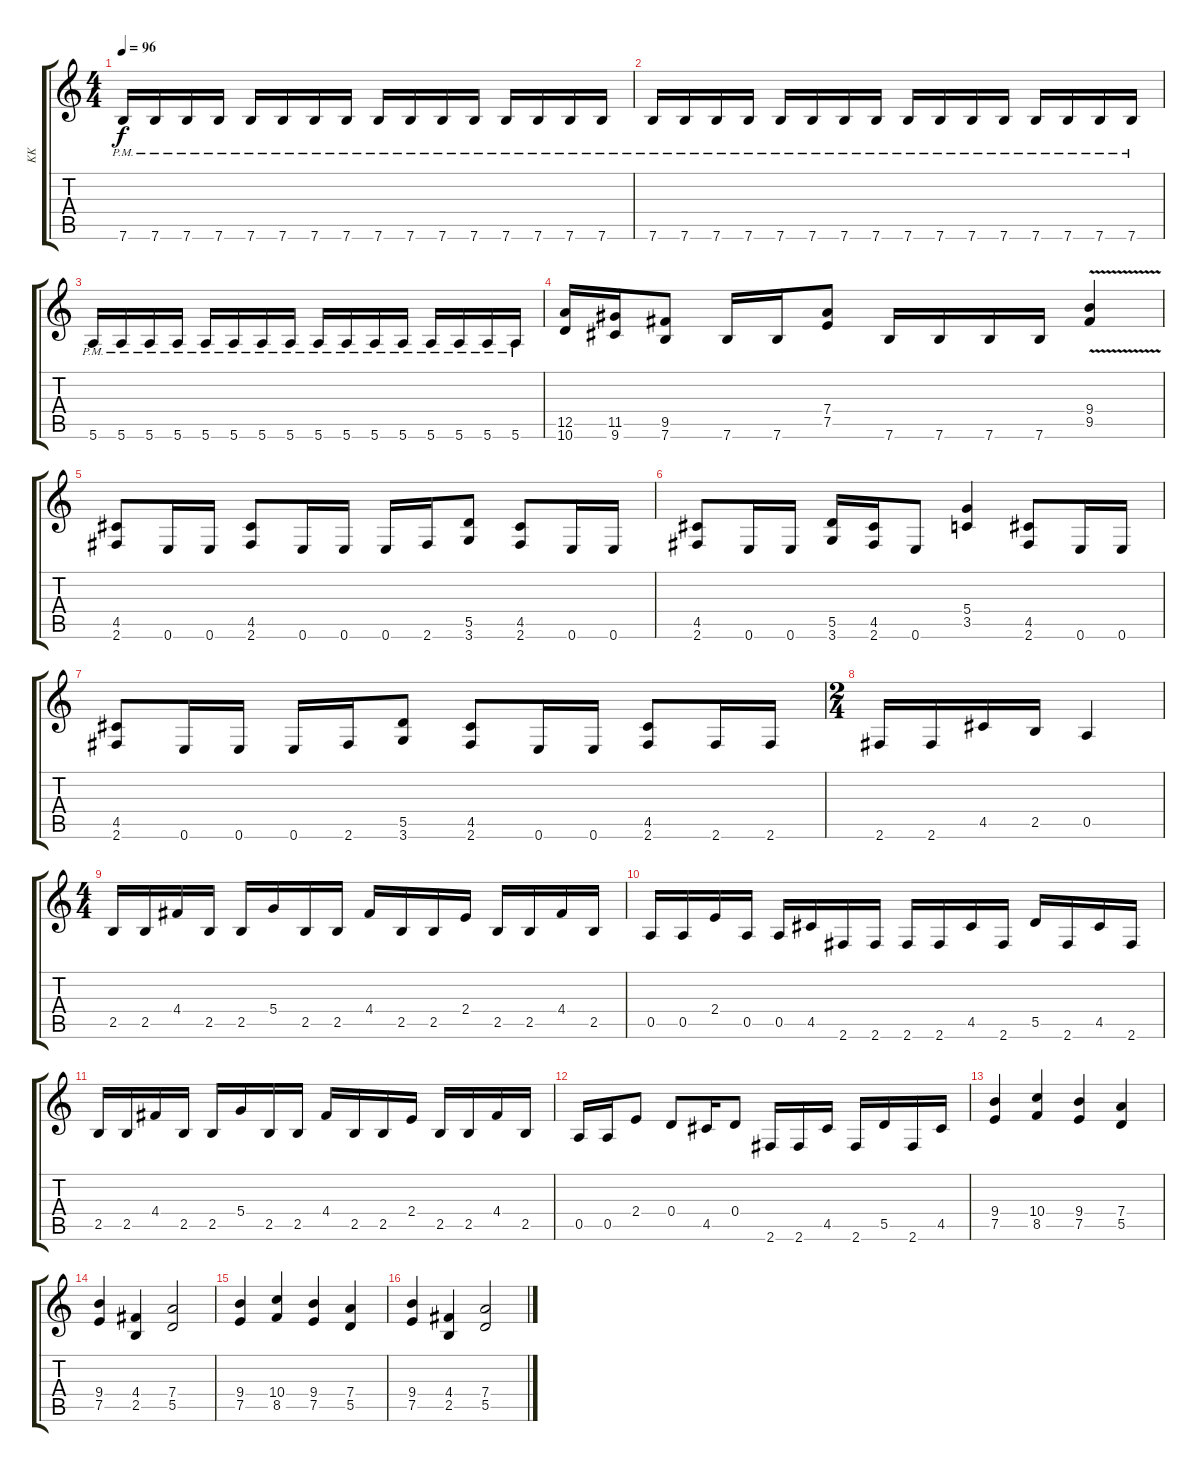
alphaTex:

\track ("KK" "KK") {instrument distortionguitar}
\staff {score tabs}
\tuning (E4 B3 G3 D3 A2 E2) {hide}
\ts (4 4)
\tempo 96
\clef g2
\ks c
7.6{pm}.16{dy f} 7.6{pm}.16 7.6{pm}.16 7.6{pm}.16 7.6{pm}.16 7.6{pm}.16 7.6{pm}.16 7.6{pm}.16 7.6{pm}.16 7.6{pm}.16 7.6{pm}.16 7.6{pm}.16 7.6{pm}.16 7.6{pm}.16 7.6{pm}.16 7.6{pm}.16 |
7.6{pm}.16 7.6{pm}.16 7.6{pm}.16 7.6{pm}.16 7.6{pm}.16 7.6{pm}.16 7.6{pm}.16 7.6{pm}.16 7.6{pm}.16 7.6{pm}.16 7.6{pm}.16 7.6{pm}.16 7.6{pm}.16 7.6{pm}.16 7.6{pm}.16 7.6{pm}.16 |
5.6{pm}.16 5.6{pm}.16 5.6{pm}.16 5.6{pm}.16 5.6{pm}.16 5.6{pm}.16 5.6{pm}.16 5.6{pm}.16 5.6{pm}.16 5.6{pm}.16 5.6{pm}.16 5.6{pm}.16 5.6{pm}.16 5.6{pm}.16 5.6{pm}.16 5.6{pm}.16 |
(12.5 10.6).16 (11.5 9.6).16 (9.5 7.6).8 7.6.16 7.6.16 (7.4 7.5).8 7.6.16 7.6.16 7.6.16 7.6.16 (9.4{v} 9.5{v}).4 |
(4.5 2.6).8 0.6.16 0.6.16 (4.5 2.6).8 0.6.16 0.6.16 0.6.16 2.6.16 (5.5 3.6).8 (4.5 2.6).8 0.6.16 0.6.16 |
(4.5 2.6).8 0.6.16 0.6.16 (5.5 3.6).16 (4.5 2.6).16 0.6.8 (5.4 3.5).4 (4.5 2.6).8 0.6.16 0.6.16 |
(4.5 2.6).8 0.6.16 0.6.16 0.6.16 2.6.16 (5.5 3.6).8 (4.5 2.6).8 0.6.16 0.6.16 (4.5 2.6).8 2.6.16 2.6.16 |
\ts (2 4)
2.6.16 2.6.16 4.5.16 2.5.16 0.5.4 |
\ts (4 4)
2.5.16 2.5.16 4.4.16 2.5.16 2.5.16 5.4.16 2.5.16 2.5.16 4.4.16 2.5.16 2.5.16 2.4.16 2.5.16 2.5.16 4.4.16 2.5.16 |
0.5.16 0.5.16 2.4.16 0.5.16 0.5.16 4.5.16 2.6.16 2.6.16 2.6.16 2.6.16 4.5.16 2.6.16 5.5.16 2.6.16 4.5.16 2.6.16 |
2.5.16 2.5.16 4.4.16 2.5.16 2.5.16 5.4.16 2.5.16 2.5.16 4.4.16 2.5.16 2.5.16 2.4.16 2.5.16 2.5.16 4.4.16 2.5.16 |
0.5.16 0.5.16 2.4.8 0.4.8 4.5.16 0.4.8 2.6.16 2.6.16 4.5.16 2.6.16 5.5.16 2.6.16 4.5.16 |
(9.4 7.5).4 (10.4 8.5).4 (9.4 7.5).4 (7.4 5.5).4 |
(9.4 7.5).4 (4.4 2.5).4 (7.4 5.5).2 |
(9.4 7.5).4 (10.4 8.5).4 (9.4 7.5).4 (7.4 5.5).4 |
(9.4 7.5).4 (4.4 2.5).4 (7.4 5.5).2
